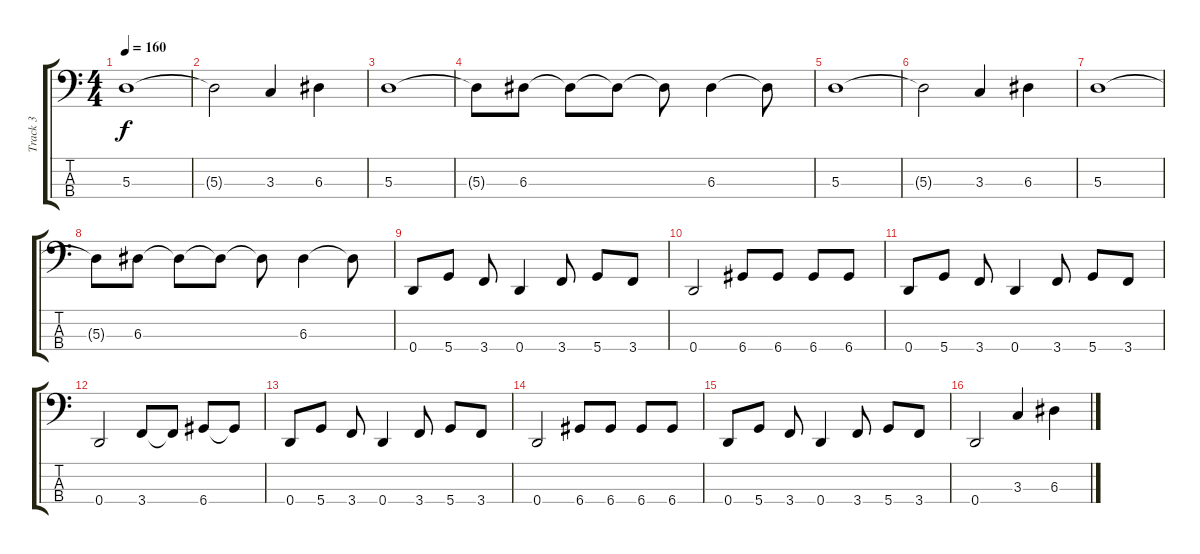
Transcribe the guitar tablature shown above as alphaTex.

\track ("Track 3" "Track 3") {instrument electricbassfinger}
\staff {score tabs}
\tuning (G2 D2 A1 D1) {hide}
\ts (4 4)
\tempo 160
\clef f4
\ks c
5.3.1{dy f} |
5.3{t}.2 3.3.4 6.3.4 |
5.3.1 |
5.3{t}.8 6.3.8 6.3{t}.8 6.3{t}.8 6.3{t}.8 6.3.4 6.3{t}.8 |
5.3.1 |
5.3{t}.2 3.3.4 6.3.4 |
5.3.1 |
5.3{t}.8 6.3.8 6.3{t}.8 6.3{t}.8 6.3{t}.8 6.3.4 6.3{t}.8 |
0.4.8 5.4.8 3.4.8 0.4.4 3.4.8 5.4.8 3.4.8 |
0.4.2 6.4.8 6.4.8 6.4.8 6.4.8 |
0.4.8 5.4.8 3.4.8 0.4.4 3.4.8 5.4.8 3.4.8 |
0.4.2 3.4.8 3.4{t}.8 6.4.8 6.4{t}.8 |
0.4.8 5.4.8 3.4.8 0.4.4 3.4.8 5.4.8 3.4.8 |
0.4.2 6.4.8 6.4.8 6.4.8 6.4.8 |
0.4.8 5.4.8 3.4.8 0.4.4 3.4.8 5.4.8 3.4.8 |
0.4.2 3.3.4 6.3.4
